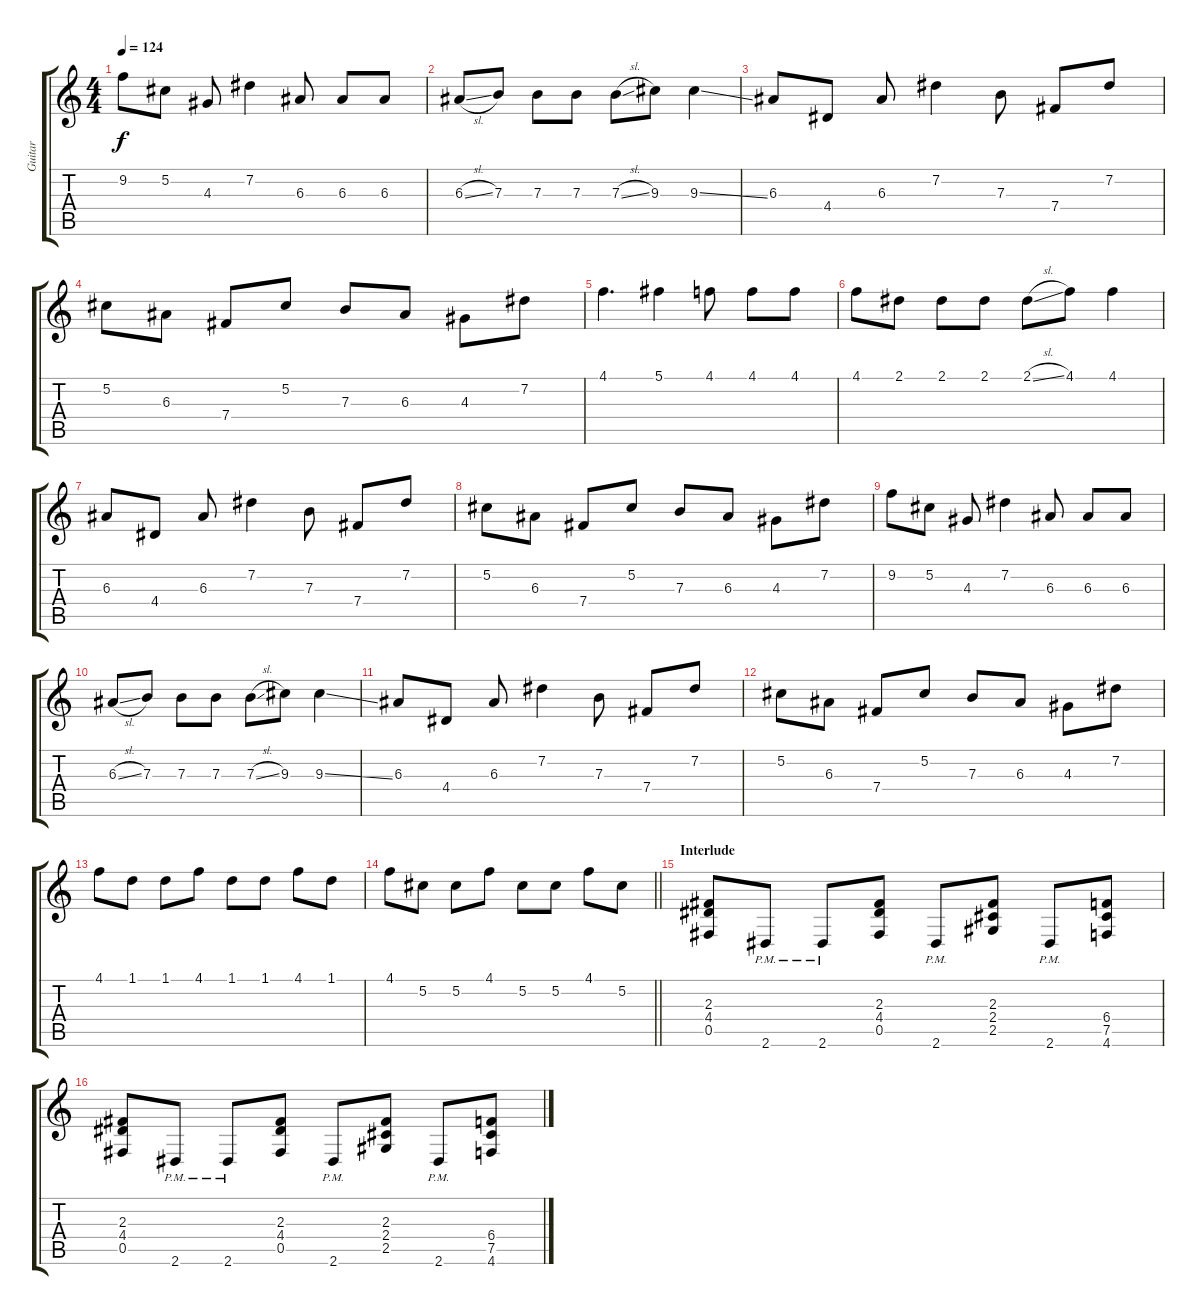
\track ("Guitar" "Guitar") {instrument distortionguitar}
\staff {score tabs}
\tuning (Db4 Ab3 E3 B2 Gb2 Db2) {hide}
\ts (4 4)
\tempo 124
\clef g2
\ks c
9.2.8{dy f} 5.2.8 4.3.8 7.2.4 6.3.8 6.3.8 6.3.8 |
6.3{sl}.8 7.3.8 7.3.8 7.3.8 7.3{sl}.8 9.3.8 9.3{ss}.4 |
6.3.8 4.4.8 6.3.8 7.2.4 7.3.8 7.4.8 7.2.8 |
5.2.8 6.3.8 7.4.8 5.2.8 7.3.8 6.3.8 4.3.8 7.2.8 |
4.1.4{d} 5.1.4 4.1.8 4.1.8 4.1.8 |
4.1.8 2.1.8 2.1.8 2.1.8 2.1{sl}.8 4.1.8 4.1.4 |
6.3.8 4.4.8 6.3.8 7.2.4 7.3.8 7.4.8 7.2.8 |
5.2.8 6.3.8 7.4.8 5.2.8 7.3.8 6.3.8 4.3.8 7.2.8 |
9.2.8 5.2.8 4.3.8 7.2.4 6.3.8 6.3.8 6.3.8 |
6.3{sl}.8 7.3.8 7.3.8 7.3.8 7.3{sl}.8 9.3.8 9.3{ss}.4 |
6.3.8 4.4.8 6.3.8 7.2.4 7.3.8 7.4.8 7.2.8 |
5.2.8 6.3.8 7.4.8 5.2.8 7.3.8 6.3.8 4.3.8 7.2.8 |
4.1.8 1.1.8 1.1.8 4.1.8 1.1.8 1.1.8 4.1.8 1.1.8 |
\barLineRight lightlight
4.1.8 5.2.8 5.2.8 4.1.8 5.2.8 5.2.8 4.1.8 5.2.8 |
\section ("" "Interlude")
(2.3 4.4 0.5).8 2.6{pm}.8 2.6{pm}.8 (2.3 4.4 0.5).8 2.6{pm}.8 (2.3 2.4 2.5).8 2.6{pm}.8 (6.4 7.5 4.6).8 |
(2.3 4.4 0.5).8 2.6{pm}.8 2.6{pm}.8 (2.3 4.4 0.5).8 2.6{pm}.8 (2.3 2.4 2.5).8 2.6{pm}.8 (6.4 7.5 4.6).8
